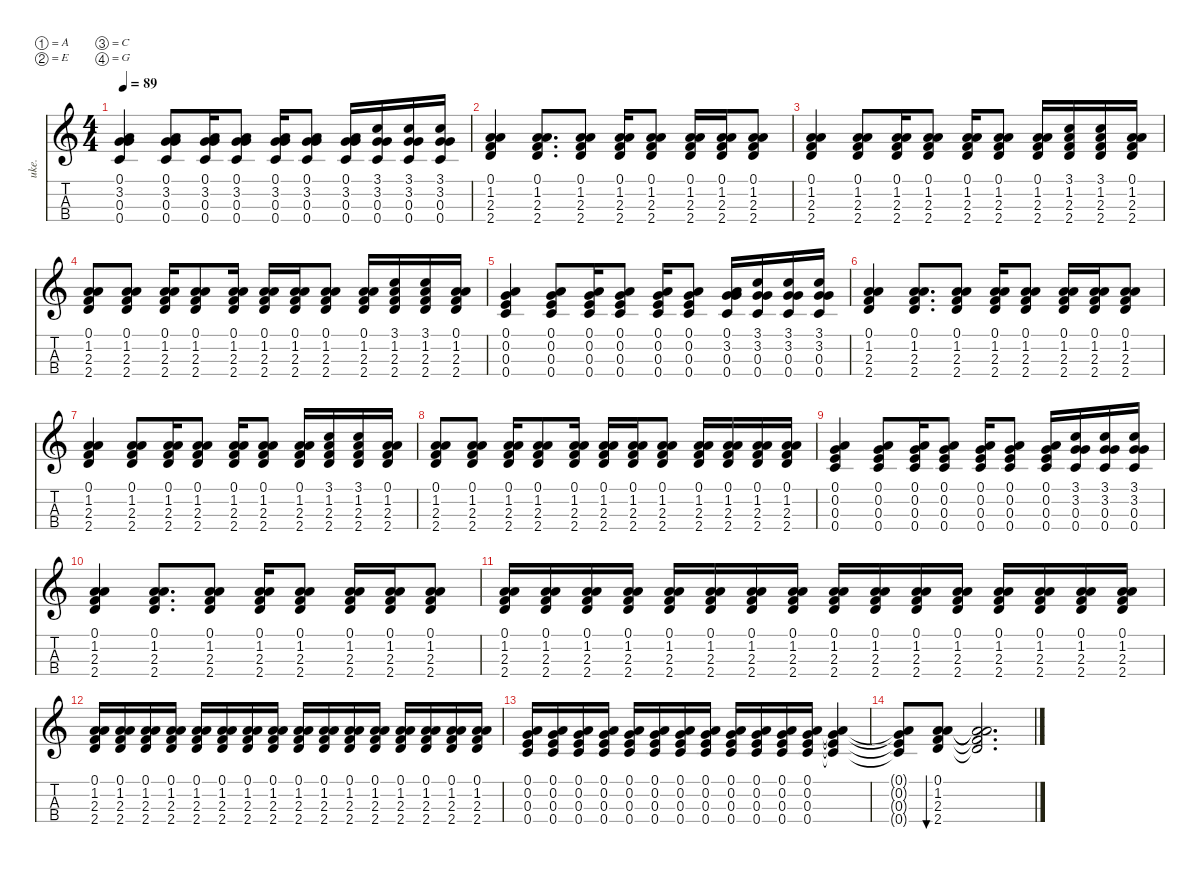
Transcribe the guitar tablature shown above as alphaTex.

\defaultSystemsLayout 4
\hideDynamics
\bracketExtendMode nobrackets
\otherSystemsTrackNameOrientation horizontal
\track ("Ukulele" "uke.") {instrument acousticguitarnylon}
\staff {score tabs}
\tuning (A4 E4 C4 G4)
\displaytranspose 0
\ts (4 4)
\tempo 89
\clef g2
\ks c
(0.4 0.3 3.2 0.1).4{dy mf beam Up} (0.4 0.3 3.2 0.1).8{beam Up} (0.4 0.3 3.2 0.1).16{beam Up} (0.4 0.3 3.2 0.1).8{beam Up} (0.4 0.3 3.2 0.1).16{beam Up} (0.4 0.3 3.2 0.1).8{beam Up} (0.4 0.3 3.2 0.1).16{beam Up} (3.1 3.2 0.3 0.4).16{beam Up} (3.1 3.2 0.3 0.4).16{beam Up} (3.1 3.2 0.3 0.4).16{beam Up} |
(0.1 1.2 2.3 2.4).4{beam Up} (0.1 1.2 2.3 2.4).8{d beam Up} (0.1 1.2 2.3 2.4).8{beam Up} (0.1 1.2 2.3 2.4).16{beam Up} (0.1 1.2 2.3 2.4).8{beam Up} (0.1 1.2 2.3 2.4).16{beam Up} (0.1 1.2 2.3 2.4).16{beam Up} (0.1 1.2 2.3 2.4).8{beam Up} |
(0.1 1.2 2.3 2.4).4{beam Up} (0.1 1.2 2.3 2.4).8{beam Up} (0.1 1.2 2.3 2.4).16{beam Up} (0.1 1.2 2.3 2.4).8{beam Up} (0.1 1.2 2.3 2.4).16{beam Up} (0.1 1.2 2.3 2.4).8{beam Up} (0.1 1.2 2.3 2.4).16{beam Up} (3.1 1.2 2.3 2.4).16{beam Up} (3.1 1.2 2.3 2.4).16{beam Up} (1.2 2.3 2.4 0.1).16{beam Up} |
(0.1 1.2 2.3 2.4).8{beam Up} (0.1 1.2 2.3 2.4).8{beam Up} (0.1 1.2 2.3 2.4).16{beam Up} (0.1 1.2 2.3 2.4).8{beam Up} (0.1 1.2 2.3 2.4).16{beam Up} (0.1 1.2 2.3 2.4).16{beam Up} (0.1 1.2 2.3 2.4).16{beam Up} (0.1 1.2 2.3 2.4).8{beam Up} (0.1 1.2 2.3 2.4).16{beam Up} (3.1 1.2 2.3 2.4).16{beam Up} (3.1 1.2 2.3 2.4).16{beam Up} (0.1 1.2 2.3 2.4).16{beam Up} |
(0.4 0.3 0.2 0.1).4{beam Up} (0.4 0.3 0.2 0.1).8{beam Up} (0.4 0.3 0.2 0.1).16{beam Up} (0.4 0.3 0.2 0.1).8{beam Up} (0.4 0.3 0.2 0.1).16{beam Up} (0.4 0.3 0.2 0.1).8{beam Up} (0.4 0.3 3.2 0.1).16{beam Up} (3.1 3.2 0.3 0.4).16{beam Up} (3.1 3.2 0.3 0.4).16{beam Up} (3.1 3.2 0.3 0.4).16{beam Up} |
(0.1 1.2 2.3 2.4).4{beam Up} (0.1 1.2 2.3 2.4).8{d beam Up} (0.1 1.2 2.3 2.4).8{beam Up} (0.1 1.2 2.3 2.4).16{beam Up} (0.1 1.2 2.3 2.4).8{beam Up} (0.1 1.2 2.3 2.4).16{beam Up} (0.1 1.2 2.3 2.4).16{beam Up} (0.1 1.2 2.3 2.4).8{beam Up} |
(0.1 1.2 2.3 2.4).4{beam Up} (0.1 1.2 2.3 2.4).8{beam Up} (0.1 1.2 2.3 2.4).16{beam Up} (0.1 1.2 2.3 2.4).8{beam Up} (0.1 1.2 2.3 2.4).16{beam Up} (0.1 1.2 2.3 2.4).8{beam Up} (0.1 1.2 2.3 2.4).16{beam Up} (3.1 1.2 2.3 2.4).16{beam Up} (3.1 1.2 2.3 2.4).16{beam Up} (1.2 2.3 2.4 0.1).16{beam Up} |
(0.1 1.2 2.3 2.4).8{beam Up} (0.1 1.2 2.3 2.4).8{beam Up} (0.1 1.2 2.3 2.4).16{beam Up} (0.1 1.2 2.3 2.4).8{beam Up} (0.1 1.2 2.3 2.4).16{beam Up} (0.1 1.2 2.3 2.4).16{beam Up} (0.1 1.2 2.3 2.4).16{beam Up} (0.1 1.2 2.3 2.4).8{beam Up} (0.1 1.2 2.3 2.4).16{beam Up} (0.1 1.2 2.3 2.4).16{beam Up} (0.1 1.2 2.3 2.4).16{beam Up} (0.1 1.2 2.3 2.4).16{beam Up} |
(0.4 0.3 0.2 0.1).4{beam Up} (0.4 0.3 0.2 0.1).8{beam Up} (0.4 0.3 0.2 0.1).16{beam Up} (0.4 0.3 0.2 0.1).8{beam Up} (0.4 0.3 0.2 0.1).16{beam Up} (0.4 0.3 0.2 0.1).8{beam Up} (0.4 0.3 0.2 0.1).16{beam Up} (3.1 3.2 0.3 0.4).16{beam Up} (3.1 3.2 0.3 0.4).16{beam Up} (3.1 3.2 0.3 0.4).16{beam Up} |
(0.1 1.2 2.3 2.4).4{beam Up} (0.1 1.2 2.3 2.4).8{d beam Up} (0.1 1.2 2.3 2.4).8{beam Up} (0.1 1.2 2.3 2.4).16{beam Up} (0.1 1.2 2.3 2.4).8{beam Up} (0.1 1.2 2.3 2.4).16{beam Up} (0.1 1.2 2.3 2.4).16{beam Up} (0.1 1.2 2.3 2.4).8{beam Up} |
(1.2 2.3 0.1 2.4).16{beam Up} (1.2 2.3 0.1 2.4).16{beam Up} (1.2 2.3 0.1 2.4).16{beam Up} (1.2 2.3 0.1 2.4).16{beam Up} (1.2 2.3 0.1 2.4).16{beam Up} (1.2 2.3 0.1 2.4).16{beam Up} (1.2 2.3 0.1 2.4).16{beam Up} (1.2 2.3 0.1 2.4).16{beam Up} (1.2 2.3 0.1 2.4).16{beam Up} (1.2 2.3 0.1 2.4).16{beam Up} (1.2 2.3 0.1 2.4).16{beam Up} (1.2 2.3 0.1 2.4).16{beam Up} (1.2 2.3 0.1 2.4).16{beam Up} (1.2 2.3 0.1 2.4).16{beam Up} (1.2 2.3 0.1 2.4).16{beam Up} (1.2 2.3 0.1 2.4).16{beam Up} |
(1.2 2.3 0.1 2.4).16{beam Up} (1.2 2.3 0.1 2.4).16{beam Up} (1.2 2.3 0.1 2.4).16{beam Up} (1.2 2.3 0.1 2.4).16{beam Up} (1.2 2.3 0.1 2.4).16{beam Up} (1.2 2.3 0.1 2.4).16{beam Up} (1.2 2.3 0.1 2.4).16{beam Up} (1.2 2.3 0.1 2.4).16{beam Up} (1.2 2.3 0.1 2.4).16{beam Up} (1.2 2.3 0.1 2.4).16{beam Up} (1.2 2.3 0.1 2.4).16{beam Up} (1.2 2.3 0.1 2.4).16{beam Up} (1.2 2.3 0.1 2.4).16{beam Up} (1.2 2.3 0.1 2.4).16{beam Up} (1.2 2.3 0.1 2.4).16{beam Up} (1.2 2.3 0.1 2.4).16{beam Up} |
(0.4 0.3 0.2 0.1).16{beam Up} (0.4 0.3 0.2 0.1).16{beam Up} (0.4 0.3 0.2 0.1).16{beam Up} (0.4 0.3 0.2 0.1).16{beam Up} (0.4 0.3 0.2 0.1).16{beam Up} (0.4 0.3 0.2 0.1).16{beam Up} (0.4 0.3 0.2 0.1).16{beam Up} (0.4 0.3 0.2 0.1).16{beam Up} (0.4 0.3 0.2 0.1).16{beam Up} (0.4 0.3 0.2 0.1).16{beam Up} (0.4 0.3 0.2 0.1).16{beam Up} (0.4 0.3 0.2 0.1).16{beam Up} (0.4{t} 0.3{t} 0.2{t} 0.1{t}).4{dy f beam Up} |
(0.4{t} 0.3{t} 0.2{t} 0.1{t}).8{dy mf beam Up} (0.1 1.2 2.3 2.4).8{bu 119 beam Up} (0.1{t} 1.2{t} 2.3{t} 2.4{t}).2{d beam Up}
